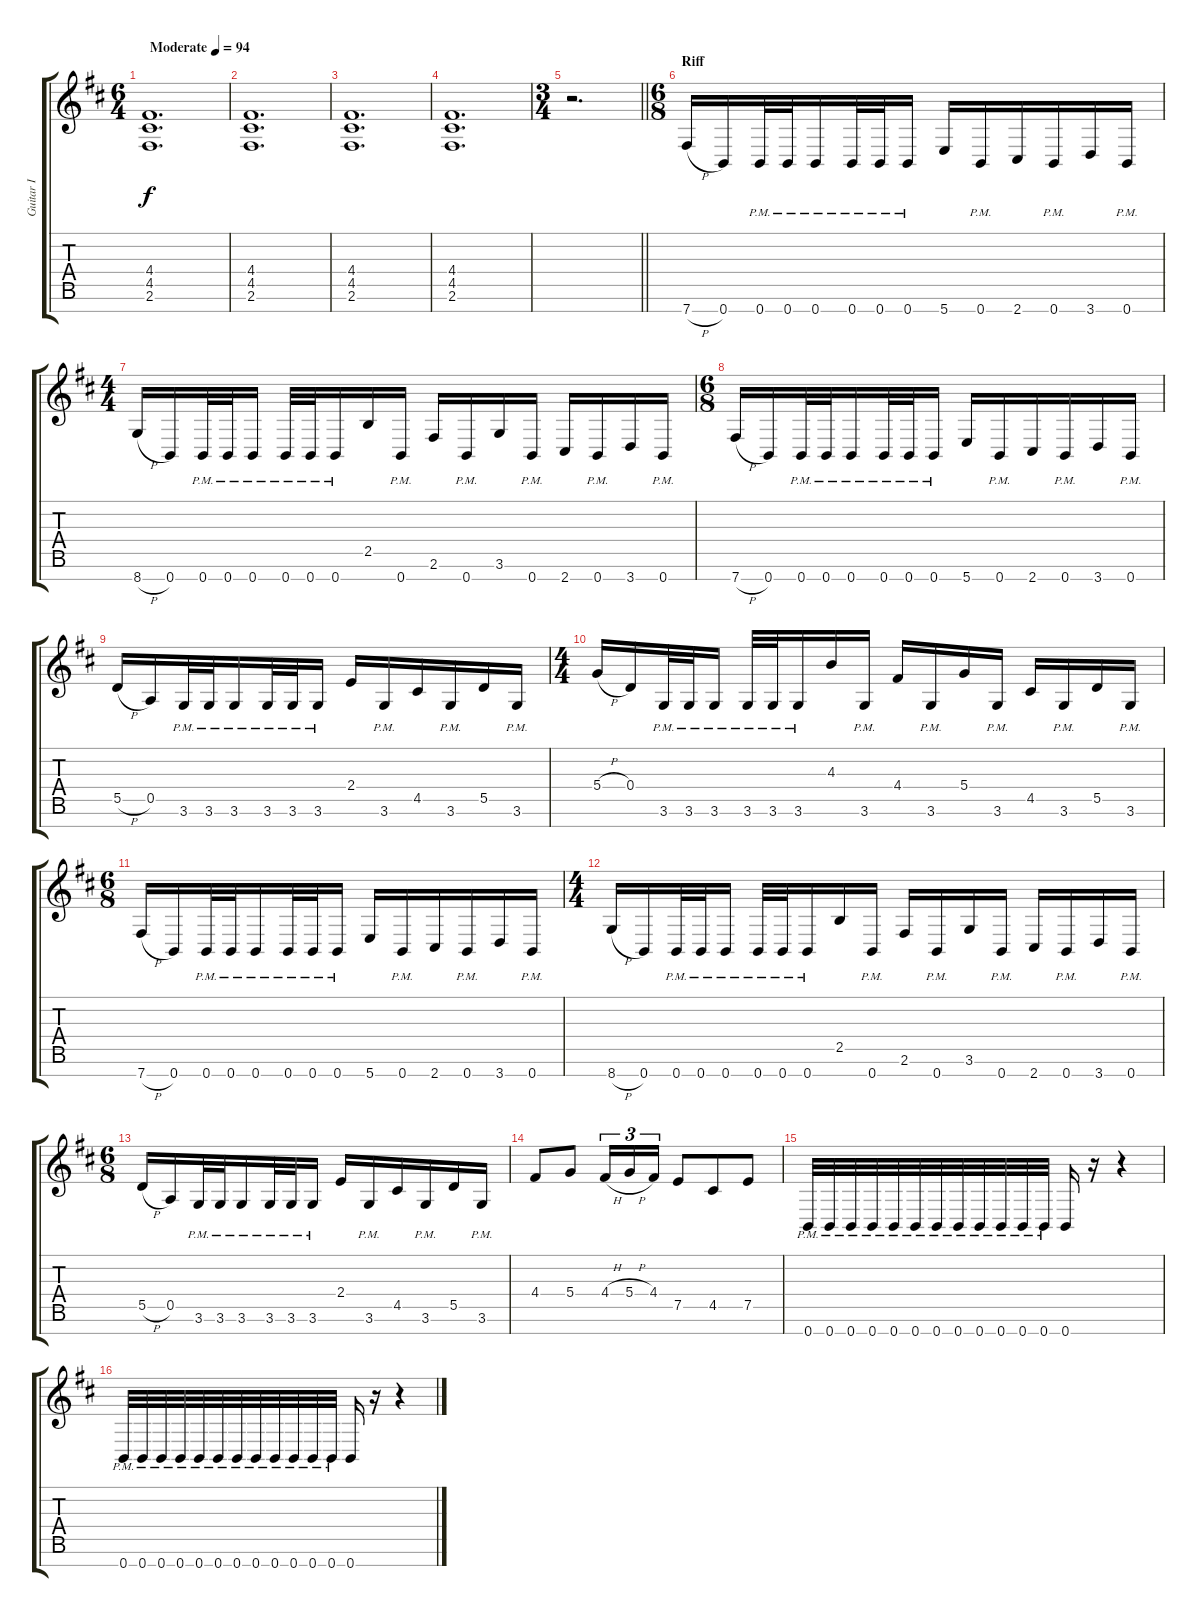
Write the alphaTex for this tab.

\track ("Guitar I" "Guitar I") {instrument distortionguitar}
\staff {score tabs}
\tuning (E4 B3 G3 D3 A2 E2 B1) {hide}
\ts (6 4)
\tempo (94 "Moderate")
\clef g2
\ks bminor
(4.4 4.5 2.6).1{d dy f instrument distortionguitar} |
(4.4 4.5 2.6).1{d} |
(4.4 4.5 2.6).1{d} |
(4.4 4.5 2.6).1{d} |
\ts (3 4)
\barLineRight lightlight
r.2{d} |
\ts (6 8)
\section ("" "Riff")
7.7{h}.16 0.7.16 0.7{pm}.32 0.7{pm}.32 0.7{pm}.16 0.7{pm}.32 0.7{pm}.32 0.7{pm}.16 5.7.16 0.7{pm}.16 2.7.16 0.7{pm}.16 3.7.16 0.7{pm}.16 |
\ts (4 4)
8.7{h}.16 0.7.16 0.7{pm}.32 0.7{pm}.32 0.7{pm}.16 0.7{pm}.32 0.7{pm}.32 0.7{pm}.16 2.5.16 0.7{pm}.16 2.6.16 0.7{pm}.16 3.6.16 0.7{pm}.16 2.7.16 0.7{pm}.16 3.7.16 0.7{pm}.16 |
\ts (6 8)
7.7{h}.16 0.7.16 0.7{pm}.32 0.7{pm}.32 0.7{pm}.16 0.7{pm}.32 0.7{pm}.32 0.7{pm}.16 5.7.16 0.7{pm}.16 2.7.16 0.7{pm}.16 3.7.16 0.7{pm}.16 |
5.5{h}.16 0.5.16 3.6{pm}.32 3.6{pm}.32 3.6{pm}.16 3.6{pm}.32 3.6{pm}.32 3.6{pm}.16 2.4.16 3.6{pm}.16 4.5.16 3.6{pm}.16 5.5.16 3.6{pm}.16 |
\ts (4 4)
5.4{h}.16 0.4.16 3.6{pm}.32 3.6{pm}.32 3.6{pm}.16 3.6{pm}.32 3.6{pm}.32 3.6{pm}.16 4.3.16 3.6{pm}.16 4.4.16 3.6{pm}.16 5.4.16 3.6{pm}.16 4.5.16 3.6{pm}.16 5.5.16 3.6{pm}.16 |
\ts (6 8)
7.7{h}.16 0.7.16 0.7{pm}.32 0.7{pm}.32 0.7{pm}.16 0.7{pm}.32 0.7{pm}.32 0.7{pm}.16 5.7.16 0.7{pm}.16 2.7.16 0.7{pm}.16 3.7.16 0.7{pm}.16 |
\ts (4 4)
8.7{h}.16 0.7.16 0.7{pm}.32 0.7{pm}.32 0.7{pm}.16 0.7{pm}.32 0.7{pm}.32 0.7{pm}.16 2.5.16 0.7{pm}.16 2.6.16 0.7{pm}.16 3.6.16 0.7{pm}.16 2.7.16 0.7{pm}.16 3.7.16 0.7{pm}.16 |
\ts (6 8)
5.5{h}.16 0.5.16 3.6{pm}.32 3.6{pm}.32 3.6{pm}.16 3.6{pm}.32 3.6{pm}.32 3.6{pm}.16 2.4.16 3.6{pm}.16 4.5.16 3.6{pm}.16 5.5.16 3.6{pm}.16 |
4.4.8 5.4.8 4.4{h}.16{tu (3 2)} 5.4{h}.16{tu (3 2)} 4.4.16{tu (3 2)} 7.5.8 4.5.8 7.5.8 |
0.7{pm}.32 0.7{pm}.32 0.7{pm}.32 0.7{pm}.32 0.7{pm}.32 0.7{pm}.32 0.7{pm}.32 0.7{pm}.32 0.7{pm}.32 0.7{pm}.32 0.7{pm}.32 0.7{pm}.32 0.7.16 r.16 r.4 |
0.7{pm}.32 0.7{pm}.32 0.7{pm}.32 0.7{pm}.32 0.7{pm}.32 0.7{pm}.32 0.7{pm}.32 0.7{pm}.32 0.7{pm}.32 0.7{pm}.32 0.7{pm}.32 0.7{pm}.32 0.7.16 r.16 r.4
